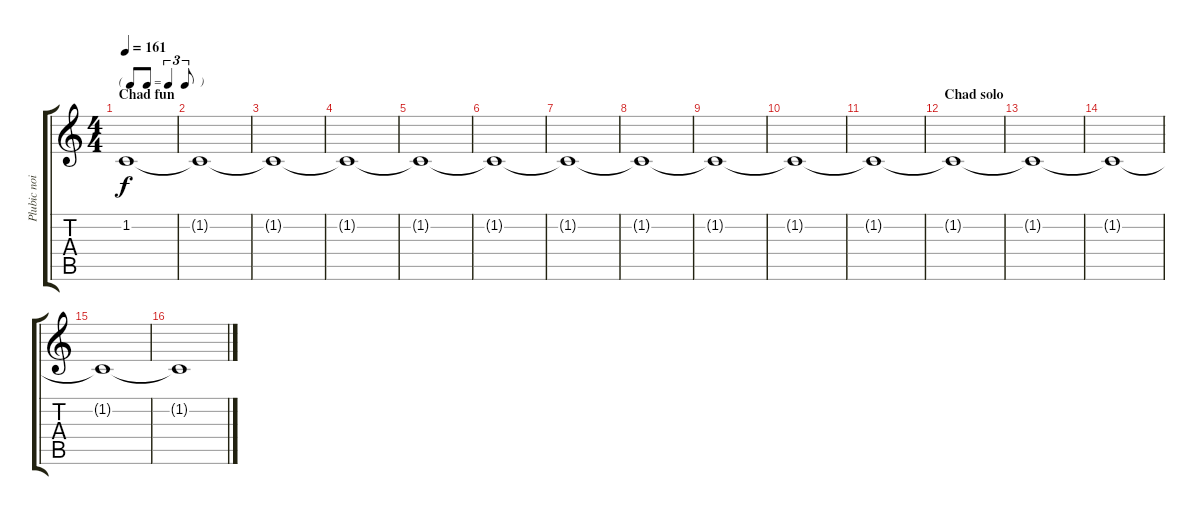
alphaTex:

\track ("Plubic noise" "Plubic noi") {instrument applause}
\staff {score tabs}
\tuning (E4 B3 G3 D3 A2 E2) {hide}
\ts (4 4)
\tf triplet8th
\section ("" "Chad fun")
\tempo 161
\clef g2
\ks c
1.2{t}.1{dy f} |
1.2{t}.1 |
1.2{t}.1 |
1.2{t}.1 |
1.2{t}.1 |
1.2{t}.1 |
1.2{t}.1 |
1.2{t}.1 |
1.2{t}.1 |
1.2{t}.1 |
1.2{t}.1 |
\section ("" "Chad solo")
1.2{t}.1 |
1.2{t}.1 |
1.2{t}.1 |
1.2{t}.1 |
1.2{t}.1
